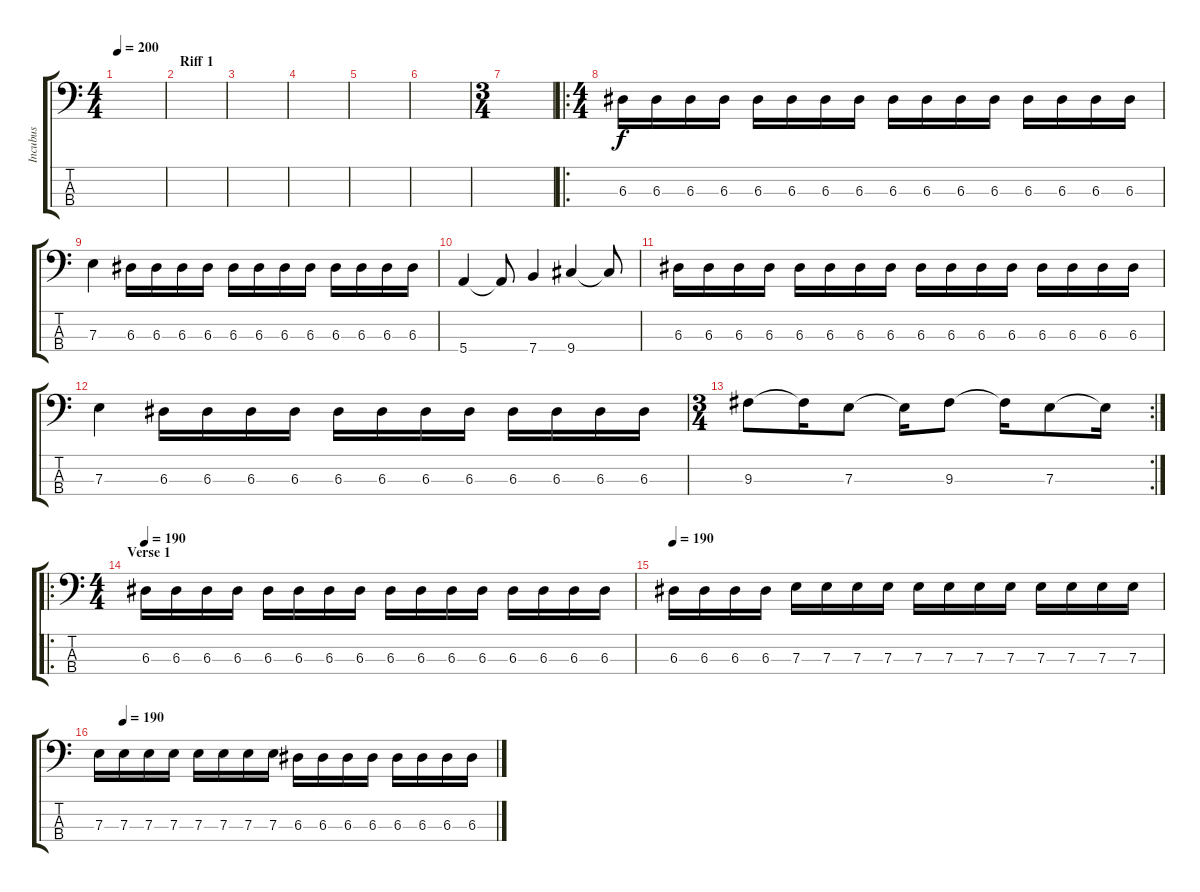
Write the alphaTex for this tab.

\track ("Incubus" "Incubus") {instrument electricbassfinger}
\staff {score tabs}
\tuning (G2 D2 A1 E1) {hide}
\ts (4 4)
\tempo 200
\clef f4
\ks c
|
\section ("" "Riff 1")
|
|
|
|
|
\ts (3 4)
|
\ro
\ts (4 4)
6.3.16 6.3.16 6.3.16 6.3.16 6.3.16 6.3.16 6.3.16 6.3.16 6.3.16 6.3.16 6.3.16 6.3.16 6.3.16 6.3.16 6.3.16 6.3.16 |
7.3.4 6.3.16 6.3.16 6.3.16 6.3.16 6.3.16 6.3.16 6.3.16 6.3.16 6.3.16 6.3.16 6.3.16 6.3.16 |
5.4.4 5.4{t}.8 7.4.4 9.4.4 9.4{t}.8 |
6.3.16 6.3.16 6.3.16 6.3.16 6.3.16 6.3.16 6.3.16 6.3.16 6.3.16 6.3.16 6.3.16 6.3.16 6.3.16 6.3.16 6.3.16 6.3.16 |
7.3.4 6.3.16 6.3.16 6.3.16 6.3.16 6.3.16 6.3.16 6.3.16 6.3.16 6.3.16 6.3.16 6.3.16 6.3.16 |
\rc 2
\ts (3 4)
9.3.8 9.3{t}.16 7.3.8 7.3{t}.16 9.3.8 9.3{t}.16 7.3.8 7.3{t}.16 |
\ro
\ts (4 4)
\section ("" "Verse 1")
\tempo 190
6.3.16 6.3.16 6.3.16 6.3.16 6.3.16 6.3.16 6.3.16 6.3.16 6.3.16 6.3.16 6.3.16 6.3.16 6.3.16 6.3.16 6.3.16 6.3.16 |
\tempo 190
6.3.16 6.3.16 6.3.16 6.3.16 7.3.16 7.3.16 7.3.16 7.3.16 7.3.16 7.3.16 7.3.16 7.3.16 7.3.16 7.3.16 7.3.16 7.3.16 |
\tempo (190 0.0625)
7.3.16 7.3.16 7.3.16 7.3.16 7.3.16 7.3.16 7.3.16 7.3.16 6.3.16 6.3.16 6.3.16 6.3.16 6.3.16 6.3.16 6.3.16 6.3.16
